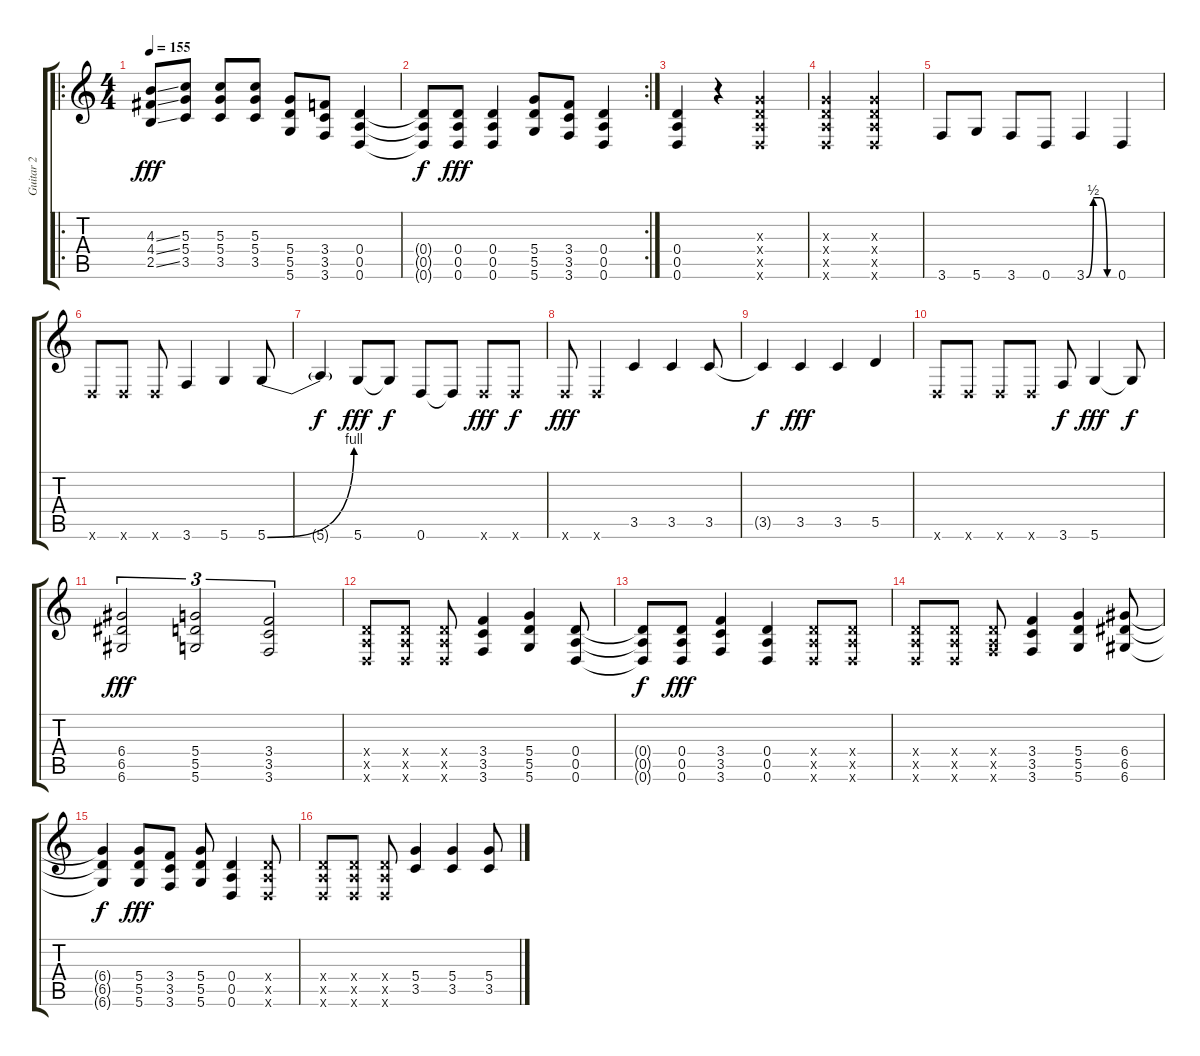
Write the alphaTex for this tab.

\track ("Guitar 2" "Guitar 2") {instrument acousticguitarsteel}
\staff {score tabs}
\tuning (E4 B3 G3 D3 A2 D2) {hide}
\ro
\ts (4 4)
\tempo 155
\clef g2
\ks c
(4.3{ss} 4.4{ss} 2.5{ss}).8{dy fff} (5.3 5.4 3.5).8 (5.3 5.4 3.5).8 (5.3 5.4 3.5).8 (5.4 5.5 5.6).8 (3.4 3.5 3.6).8 (0.4 0.5 0.6).4 |
\rc 2
(0.4{t} 0.5{t} 0.6{t}).8{dy f} (0.4 0.5 0.6).8{dy fff} (0.4 0.5 0.6).4 (5.4 5.5 5.6).8 (3.4 3.5 3.6).8 (0.4 0.5 0.6).4 |
(0.4 0.5 0.6).4 r.4 (0.3{x} 0.4{x} 0.5{x} 0.6{x}).2 |
(0.3{x} 0.4{x} 0.5{x} 0.6{x}).2 (0.3{x} 0.4{x} 0.5{x} 0.6{x}).2 |
3.6.8 5.6.8 3.6.8 0.6.8 3.6{be (custom 0 0 15 2 30 2 45 0 60 0)}.4 0.6.4 |
0.6{x}.8 0.6{x}.8 0.6{x}.8 3.6.4 5.6.4 5.6{be (bend 0 0 60 4)}.8 |
5.6{t}.4{dy f} 5.6.8{dy fff} 5.6{t}.8{dy f} 0.6.8 0.6{t}.8 0.6{x}.8{dy fff} 0.6{x}.8{dy f} |
0.6{x}.8{dy fff} 0.6{x}.4 3.5.4 3.5.4 3.5.8 |
3.5{t}.4{dy f} 3.5.4{dy fff} 3.5.4 5.5.4 |
0.6{x}.8 0.6{x}.8 0.6{x}.8 0.6{x}.8 3.6.8{dy f} 5.6.4{dy fff} 5.6{t}.8{dy f} |
(6.4 6.5 6.6).2{tu (3 2) dy fff} (5.4 5.5 5.6).2{tu (3 2)} (3.4 3.5 3.6).2{tu (3 2)} |
(0.4{x} 0.5{x} 0.6{x}).8 (0.4{x} 0.5{x} 0.6{x}).8 (0.4{x} 0.5{x} 0.6{x}).8 (3.4 3.5 3.6).4 (5.4 5.5 5.6).4 (0.4 0.5 0.6).8 |
(0.4{t} 0.5{t} 0.6{t}).8{dy f} (0.4 0.5 0.6).8{dy fff} (3.4 3.5 3.6).4 (0.4 0.5 0.6).4 (0.4{x} 0.5{x} 0.6{x}).8 (0.4{x} 0.5{x} 0.6{x}).8 |
(0.4{x} 0.5{x} 0.6{x}).8 (0.4{x} 0.5{x} 0.6{x}).8 (0.4{x} 0.5{x} 3.6{x}).8 (3.4 3.5 3.6).4 (5.4 5.5 5.6).4 (6.4 6.5 6.6).8 |
(6.4{t} 6.5{t} 6.6{t}).4{dy f} (5.4 5.5 5.6).8{dy fff} (3.4 3.5 3.6).8 (5.4 5.5 5.6).8 (0.4 0.5 0.6).4 (0.4{x} 0.5{x} 0.6{x}).8 |
(0.4{x} 0.5{x} 0.6{x}).8 (0.4{x} 0.5{x} 0.6{x}).8 (0.4{x} 0.5{x} 0.6{x}).8 (5.4 3.5).4 (5.4 3.5).4 (5.4 3.5).8
